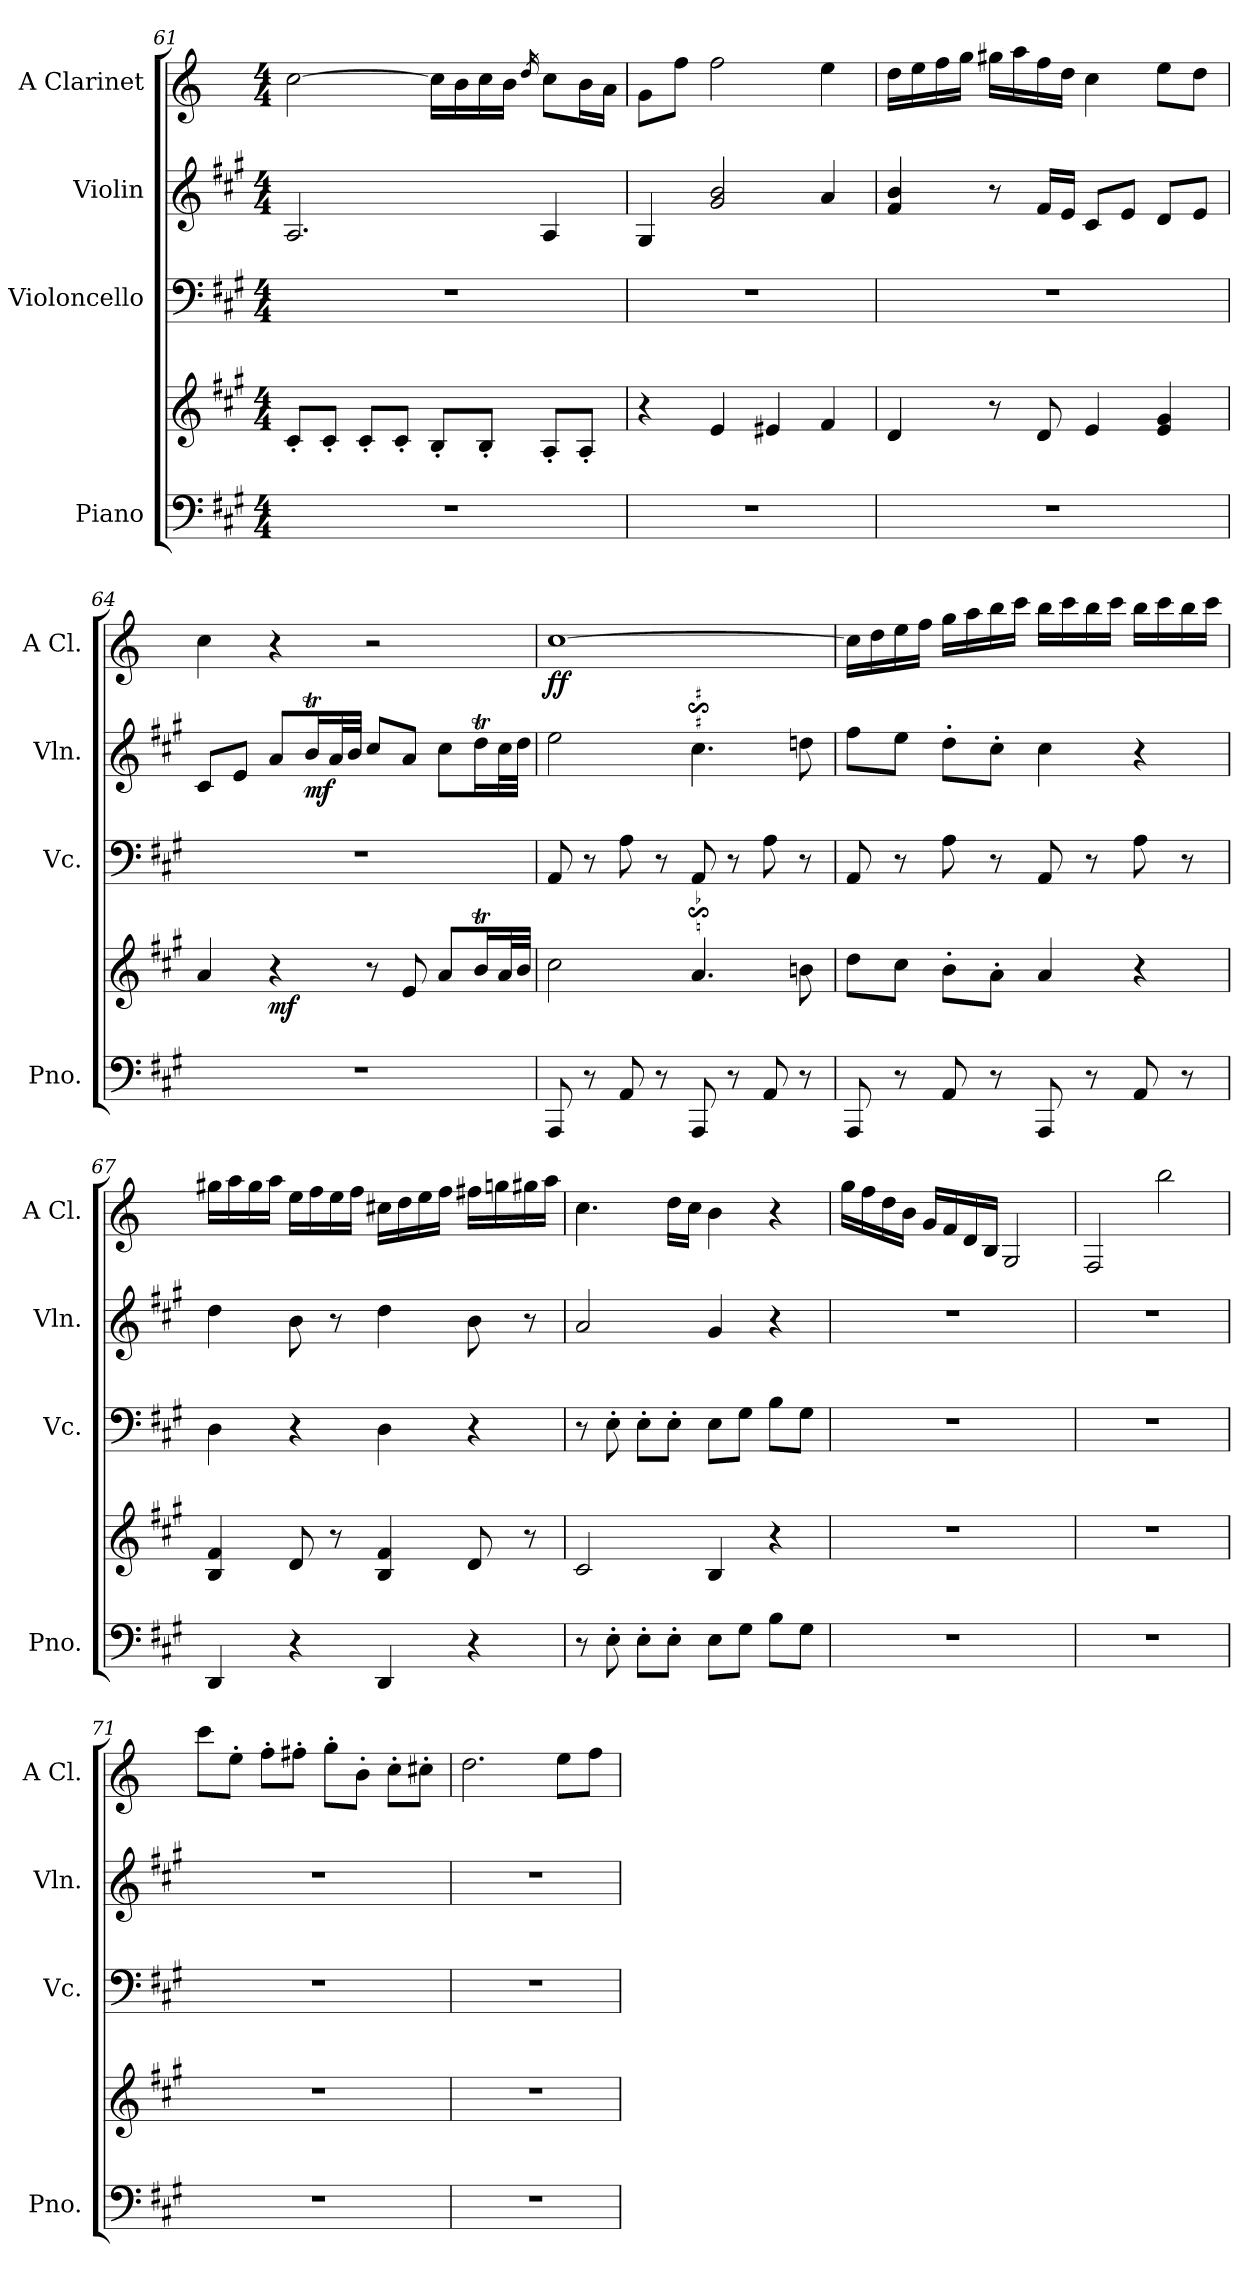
**kern	**kern	**dynam	**kern	**kern	**dynam	**kern	**dynam
*part4	*part4	*part4	*part3	*part2	*part2	*part1	*part1
*staff5	*staff4	*staff4/5	*staff3	*staff2	*staff2	*staff1	*staff1
*I"Piano	*	*	*I"Violoncello	*I"Violin	*	*I"A Clarinet	*
*I'Pno.	*	*	*I'Vc.	*I'Vln.	*	*I'A Cl.	*
*clefF4	*clefG2	*	*clefF4	*clefG2	*	*clefG2	*
*	*	*	*	*	*	*ITrd2c3	*
*k[f#c#g#]	*k[f#c#g#]	*	*k[f#c#g#]	*k[f#c#g#]	*	*k[f#c#g#]	*
*M4/4	*M4/4	*	*M4/4	*M4/4	*	*M4/4	*
=61	=61	=61	=61	=61	=61	=61	=61
1r	8c#'/L	.	1r	2.A/	.	[2a\	.
.	8c#'/J	.	.	.	.	.	.
.	8c#'/L	.	.	.	.	.	.
.	8c#'/J	.	.	.	.	.	.
.	8B'/L	.	.	.	.	16a\LL]	.
.	.	.	.	.	.	16g#\	.
.	8B'/J	.	.	.	.	16a\	.
.	.	.	.	.	.	16g#\JJ	.
.	.	.	.	.	.	16qb/	.
.	8A'/L	.	.	4A/	.	8a\L	.
.	8A'/J	.	.	.	.	16g#\L	.
.	.	.	.	.	.	16f#\JJ	.
=62	=62	=62	=62	=62	=62	=62	=62
1r	4r	.	1r	4G#/	.	8e\L	.
.	.	.	.	.	.	8dd\J	.
.	4e/	.	.	2g#/ 2b/	.	2dd\	.
.	4e#X/	.	.	.	.	.	.
.	4f#/	.	.	4a/	.	4cc#\	.
!!LO:LB:g=z
=63	=63	=63	=63	=63	=63	=63	=63
1r	4d/	.	1r	4f#/ 4b/	.	16b\LL	.
.	.	.	.	.	.	16cc#\	.
.	.	.	.	.	.	16dd\	.
.	.	.	.	.	.	16ee\JJ	.
.	8r	.	.	8r	.	16ee#X\LL	.
.	.	.	.	.	.	16ff#\	.
.	8d/	.	.	16f#/LL	.	16dd\	.
.	.	.	.	16e/JJ	.	16b\JJ	.
.	4e/	.	.	8c#/L	.	4a\	.
.	.	.	.	8e/J	.	.	.
.	4e/ 4g#/	.	.	8d/L	.	8cc#\L	.
.	.	.	.	8e/J	.	8b\J	.
=64	=64	=64	=64	=64	=64	=64	=64
1r	4a/	.	1r	8c#/L	.	4a\	.
.	.	.	.	8e/J	.	.	.
!	!	!LO:DY:b	!	!	!	!	!
.	4r	mf	.	8a/L	.	4r	.
!	!	!	!	!	!LO:DY:b	!	!
.	.	.	.	16bT/L	mf	.	.
.	.	.	.	32a/L	.	.	.
.	.	.	.	32b/JJJ	.	.	.
.	8r	.	.	8cc#/L	.	2r	.
.	8e/	.	.	8a/J	.	.	.
.	8a/L	.	.	8cc#\L	.	.	.
.	16bT/L	.	.	16ddT\L	.	.	.
.	32a/L	.	.	32cc#\L	.	.	.
.	32b/JJJ	.	.	32dd\JJJ	.	.	.
=65	=65	=65	=65	=65	=65	=65	=65
!	!	!	!	!	!	!	!LO:DY:b
8AAA/	2cc#\	.	8AA/	2ee\	.	[1a	ff
8r	.	.	8r	.	.	.	.
8AA/	.	.	8A\	.	.	.	.
8r	.	.	8r	.	.	.	.
8AAA/	4.as$Ss/	.	8AA/	4.cc#s$sS\	.	.	.
8r	.	.	8r	.	.	.	.
8AA/	.	.	8A\	.	.	.	.
8r	8b\	.	8r	8dd\	.	.	.
!!LO:LB:g=z
=66	=66	=66	=66	=66	=66	=66	=66
8AAA/	8dd\L	.	8AA/	8ff#\L	.	16a\LL]	.
.	.	.	.	.	.	16b\	.
8r	8cc#\J	.	8r	8ee\J	.	16cc#\	.
.	.	.	.	.	.	16dd\JJ	.
8AA/	8b'\L	.	8A\	8dd'\L	.	16ee\LL	.
.	.	.	.	.	.	16ff#\	.
8r	8a'\J	.	8r	8cc#'\J	.	16gg#\	.
.	.	.	.	.	.	16aa\JJ	.
8AAA/	4a/	.	8AA/	4cc#\	.	16gg#\LL	.
.	.	.	.	.	.	16aa\	.
8r	.	.	8r	.	.	16gg#\	.
.	.	.	.	.	.	16aa\JJ	.
8AA/	4r	.	8A\	4r	.	16gg#\LL	.
.	.	.	.	.	.	16aa\	.
8r	.	.	8r	.	.	16gg#\	.
.	.	.	.	.	.	16aa\JJ	.
=67	=67	=67	=67	=67	=67	=67	=67
4DD/	4B/ 4f#/	.	4D\	4dd\	.	16ee#X\LL	.
.	.	.	.	.	.	16ff#\	.
.	.	.	.	.	.	16ee#\	.
.	.	.	.	.	.	16ff#\JJ	.
4r	8d/	.	4r	8b\	.	16cc#\LL	.
.	.	.	.	.	.	16dd\	.
.	8r	.	.	8r	.	16cc#\	.
.	.	.	.	.	.	16dd\JJ	.
4DD/	4B/ 4f#/	.	4D\	4dd\	.	16a#X\LL	.
.	.	.	.	.	.	16b\	.
.	.	.	.	.	.	16cc#\	.
.	.	.	.	.	.	16dd\JJ	.
4r	8d/	.	4r	8b\	.	16dd#X\LL	.
.	.	.	.	.	.	16een\	.
.	8r	.	.	8r	.	16ee#X\	.
.	.	.	.	.	.	16ff#\JJ	.
=68	=68	=68	=68	=68	=68	=68	=68
8r	2c#/	.	8r	2a/	.	4.a\	.
8E'\	.	.	8E'\	.	.	.	.
8E'\L	.	.	8E'\L	.	.	.	.
8E'\J	.	.	8E'\J	.	.	16b\LL	.
.	.	.	.	.	.	16a\JJ	.
8E\L	4B/	.	8E\L	4g#/	.	4g#\	.
8G#\J	.	.	8G#\J	.	.	.	.
8B\L	4r	.	8B\L	4r	.	4r	.
8G#\J	.	.	8G#\J	.	.	.	.
!!LO:LB:g=z
=69	=69	=69	=69	=69	=69	=69	=69
1r	1r	.	1r	1r	.	16ee\LL	.
.	.	.	.	.	.	16dd\	.
.	.	.	.	.	.	16b\	.
.	.	.	.	.	.	16g#\JJ	.
.	.	.	.	.	.	16e/LL	.
.	.	.	.	.	.	16d/	.
.	.	.	.	.	.	16B/	.
.	.	.	.	.	.	16G#/JJ	.
.	.	.	.	.	.	2E/	.
=70	=70	=70	=70	=70	=70	=70	=70
1r	1r	.	1r	1r	.	2D/	.
.	.	.	.	.	.	2gg#\	.
=71	=71	=71	=71	=71	=71	=71	=71
1r	1r	.	1r	1r	.	8aa\L	.
.	.	.	.	.	.	8cc#'\J	.
.	.	.	.	.	.	8dd'\L	.
.	.	.	.	.	.	8dd#X'\J	.
.	.	.	.	.	.	8ee'\L	.
.	.	.	.	.	.	8g#'\J	.
.	.	.	.	.	.	8a'\L	.
.	.	.	.	.	.	8a#X'\J	.
=72	=72	=72	=72	=72	=72	=72	=72
1r	1r	.	1r	1r	.	2.b\	.
.	.	.	.	.	.	8cc#\L	.
.	.	.	.	.	.	8dd\J	.
=	=	=	=	=	=	=	=
*-	*-	*-	*-	*-	*-	*-	*-
